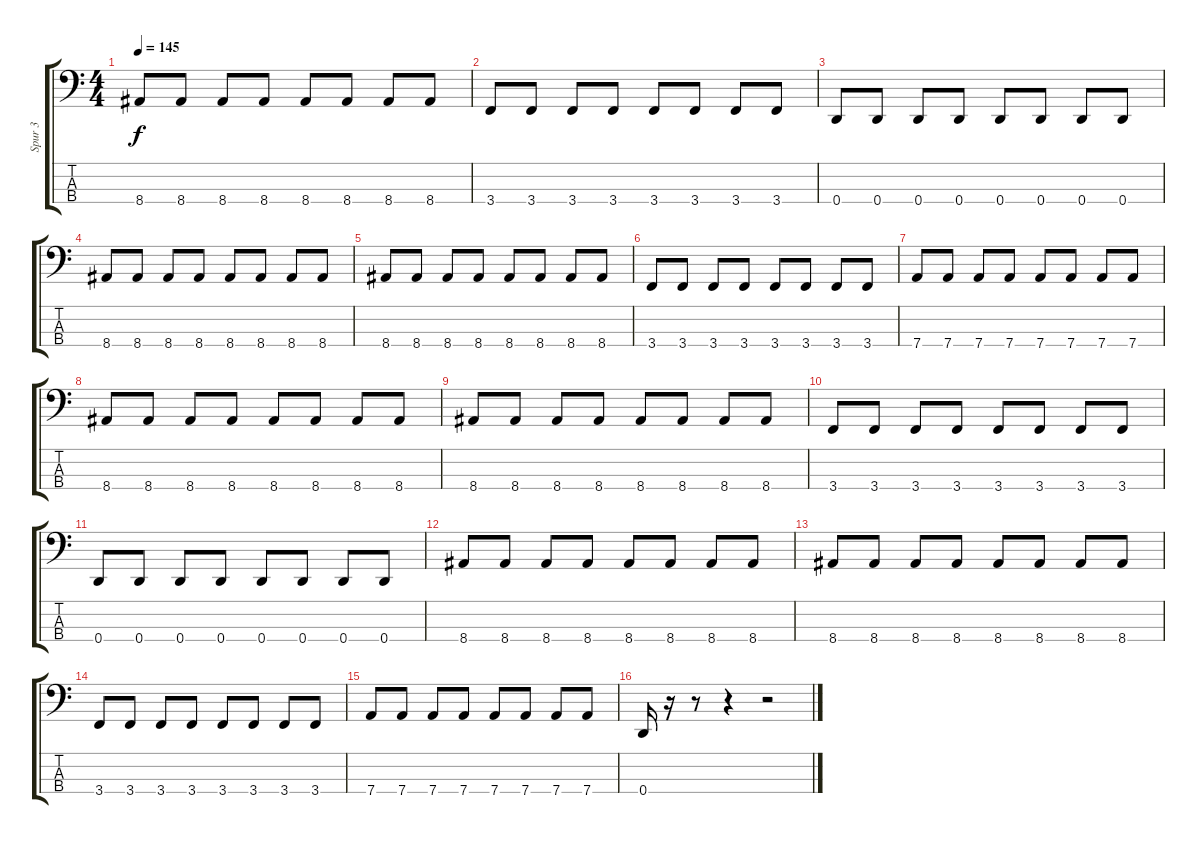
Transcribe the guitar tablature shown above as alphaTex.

\track ("Spur 3" "Spur 3") {instrument electricbassfinger}
\staff {score tabs}
\tuning (G2 D2 A1 D1) {hide}
\ts (4 4)
\tempo 145
\clef f4
\ks c
8.4.8{dy f} 8.4.8 8.4.8 8.4.8 8.4.8 8.4.8 8.4.8 8.4.8 |
3.4.8 3.4.8 3.4.8 3.4.8 3.4.8 3.4.8 3.4.8 3.4.8 |
0.4.8 0.4.8 0.4.8 0.4.8 0.4.8 0.4.8 0.4.8 0.4.8 |
8.4.8 8.4.8 8.4.8 8.4.8 8.4.8 8.4.8 8.4.8 8.4.8 |
8.4.8 8.4.8 8.4.8 8.4.8 8.4.8 8.4.8 8.4.8 8.4.8 |
3.4.8 3.4.8 3.4.8 3.4.8 3.4.8 3.4.8 3.4.8 3.4.8 |
7.4.8 7.4.8 7.4.8 7.4.8 7.4.8 7.4.8 7.4.8 7.4.8 |
8.4.8 8.4.8 8.4.8 8.4.8 8.4.8 8.4.8 8.4.8 8.4.8 |
8.4.8 8.4.8 8.4.8 8.4.8 8.4.8 8.4.8 8.4.8 8.4.8 |
3.4.8 3.4.8 3.4.8 3.4.8 3.4.8 3.4.8 3.4.8 3.4.8 |
0.4.8 0.4.8 0.4.8 0.4.8 0.4.8 0.4.8 0.4.8 0.4.8 |
8.4.8 8.4.8 8.4.8 8.4.8 8.4.8 8.4.8 8.4.8 8.4.8 |
8.4.8 8.4.8 8.4.8 8.4.8 8.4.8 8.4.8 8.4.8 8.4.8 |
3.4.8 3.4.8 3.4.8 3.4.8 3.4.8 3.4.8 3.4.8 3.4.8 |
7.4.8 7.4.8 7.4.8 7.4.8 7.4.8 7.4.8 7.4.8 7.4.8 |
0.4.16 r.16 r.8 r.4 r.2
